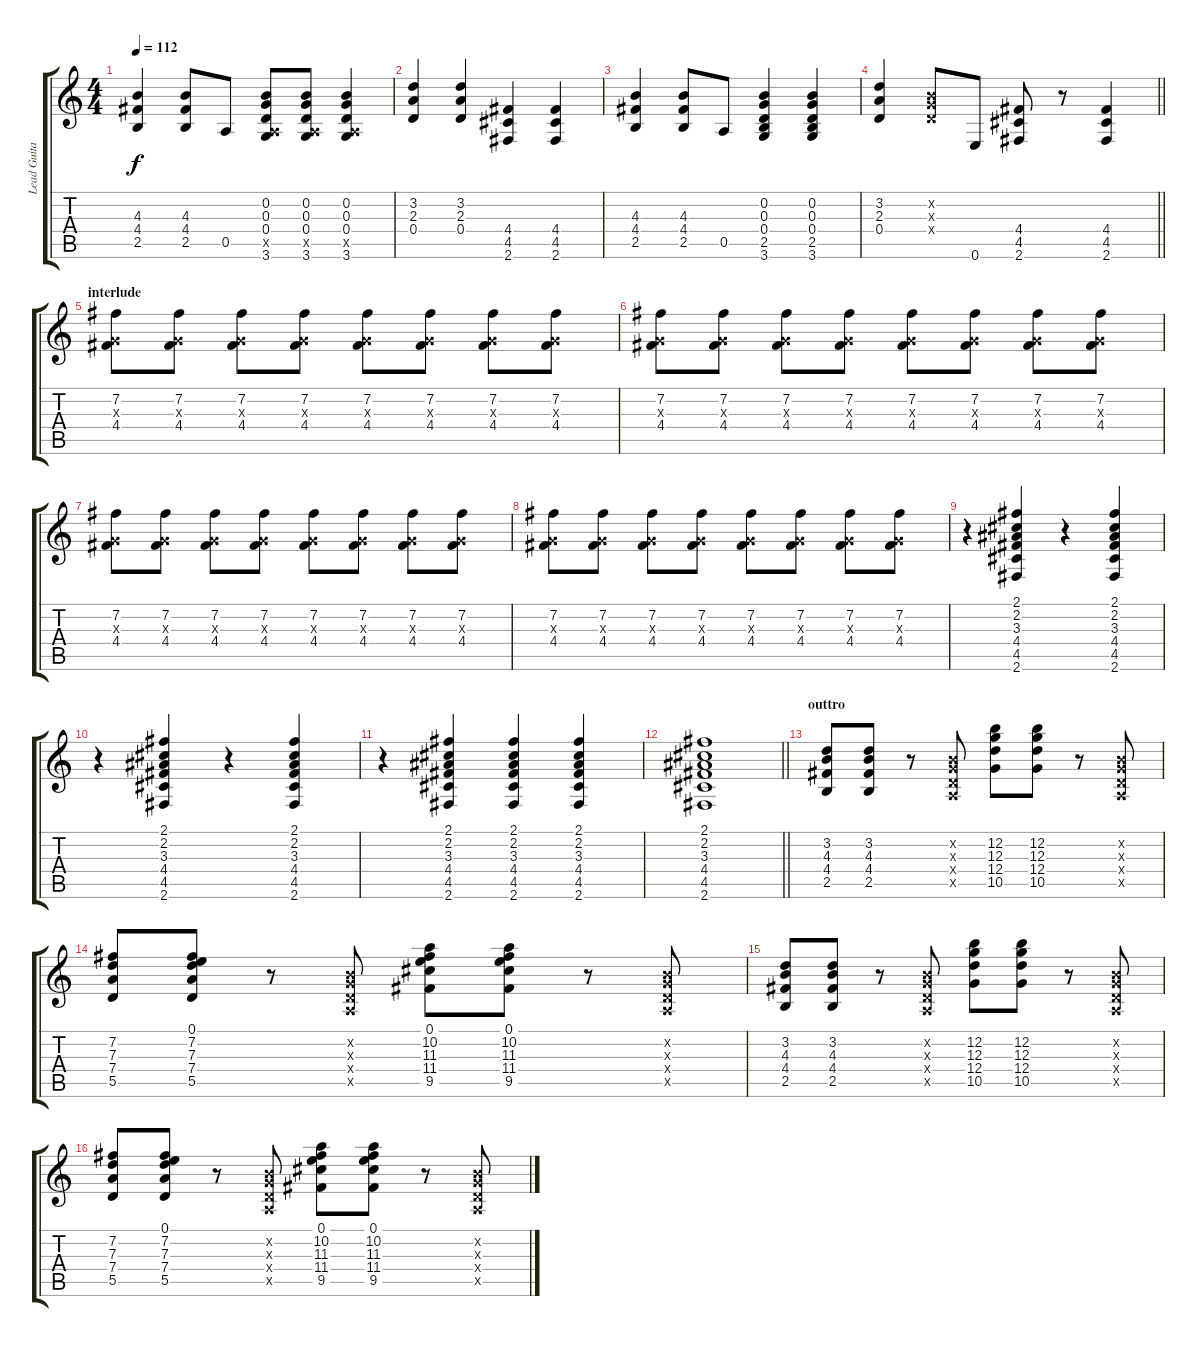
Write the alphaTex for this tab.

\track ("Lead Guitar" "Lead Guita") {instrument overdrivenguitar}
\staff {score tabs}
\tuning (E4 B3 G3 D3 A2 E2) {hide}
\ts (4 4)
\tempo 112
\clef g2
\ks c
(4.3 4.4 2.5).4{dy f} (4.3 4.4 2.5).8 0.5.8 (0.2 0.3 0.4 0.5{x} 3.6).8 (0.2 0.3 0.4 0.5{x} 3.6).8 (0.2 0.3 0.4 0.5{x} 3.6).4 |
(3.2 2.3 0.4).4 (3.2 2.3 0.4).4 (4.4 4.5 2.6).4 (4.4 4.5 2.6).4 |
(4.3 4.4 2.5).4 (4.3 4.4 2.5).8 0.5.8 (0.2 0.3 0.4 2.5 3.6).4 (0.2 0.3 0.4 2.5 3.6).4 |
\barLineRight lightlight
(3.2 2.3 0.4).4 (0.2{x} 0.3{x} 0.4{x}).8 0.6.8 (4.4 4.5 2.6).8 r.8 (4.4 4.5 2.6).4 |
\section ("" "interlude")
(7.2 0.3{x} 4.4).8 (7.2 0.3{x} 4.4).8 (7.2 0.3{x} 4.4).8 (7.2 0.3{x} 4.4).8 (7.2 0.3{x} 4.4).8 (7.2 0.3{x} 4.4).8 (7.2 0.3{x} 4.4).8 (7.2 0.3{x} 4.4).8 |
(7.2 0.3{x} 4.4).8 (7.2 0.3{x} 4.4).8 (7.2 0.3{x} 4.4).8 (7.2 0.3{x} 4.4).8 (7.2 0.3{x} 4.4).8 (7.2 0.3{x} 4.4).8 (7.2 0.3{x} 4.4).8 (7.2 0.3{x} 4.4).8 |
(7.2 0.3{x} 4.4).8 (7.2 0.3{x} 4.4).8 (7.2 0.3{x} 4.4).8 (7.2 0.3{x} 4.4).8 (7.2 0.3{x} 4.4).8 (7.2 0.3{x} 4.4).8 (7.2 0.3{x} 4.4).8 (7.2 0.3{x} 4.4).8 |
(7.2 0.3{x} 4.4).8 (7.2 0.3{x} 4.4).8 (7.2 0.3{x} 4.4).8 (7.2 0.3{x} 4.4).8 (7.2 0.3{x} 4.4).8 (7.2 0.3{x} 4.4).8 (7.2 0.3{x} 4.4).8 (7.2 0.3{x} 4.4).8 |
r.4 (2.1 2.2 3.3 4.4 4.5 2.6).4 r.4 (2.1 2.2 3.3 4.4 4.5 2.6).4 |
r.4 (2.1 2.2 3.3 4.4 4.5 2.6).4 r.4 (2.1 2.2 3.3 4.4 4.5 2.6).4 |
r.4 (2.1 2.2 3.3 4.4 4.5 2.6).4 (2.1 2.2 3.3 4.4 4.5 2.6).4 (2.1 2.2 3.3 4.4 4.5 2.6).4 |
\barLineRight lightlight
(2.1 2.2 3.3 4.4 4.5 2.6).1 |
\section ("" "outtro")
(3.2 4.3 4.4 2.5).8 (3.2 4.3 4.4 2.5).8 r.8 (0.2{x} 0.3{x} 0.4{x} 0.5{x}).8 (12.2 12.3 12.4 10.5).8 (12.2 12.3 12.4 10.5).8 r.8 (0.2{x} 0.3{x} 0.4{x} 0.5{x}).8 |
(7.2 7.3 7.4 5.5).8 (0.1 7.2 7.3 7.4 5.5).8 r.8 (0.2{x} 0.3{x} 0.4{x} 0.5{x}).8 (0.1 10.2 11.3 11.4 9.5).8 (0.1 10.2 11.3 11.4 9.5).8 r.8 (0.2{x} 0.3{x} 0.4{x} 0.5{x}).8 |
(3.2 4.3 4.4 2.5).8 (3.2 4.3 4.4 2.5).8 r.8 (0.2{x} 0.3{x} 0.4{x} 0.5{x}).8 (12.2 12.3 12.4 10.5).8 (12.2 12.3 12.4 10.5).8 r.8 (0.2{x} 0.3{x} 0.4{x} 0.5{x}).8 |
(7.2 7.3 7.4 5.5).8 (0.1 7.2 7.3 7.4 5.5).8 r.8 (0.2{x} 0.3{x} 0.4{x} 0.5{x}).8 (0.1 10.2 11.3 11.4 9.5).8 (0.1 10.2 11.3 11.4 9.5).8 r.8 (0.2{x} 0.3{x} 0.4{x} 0.5{x}).8
